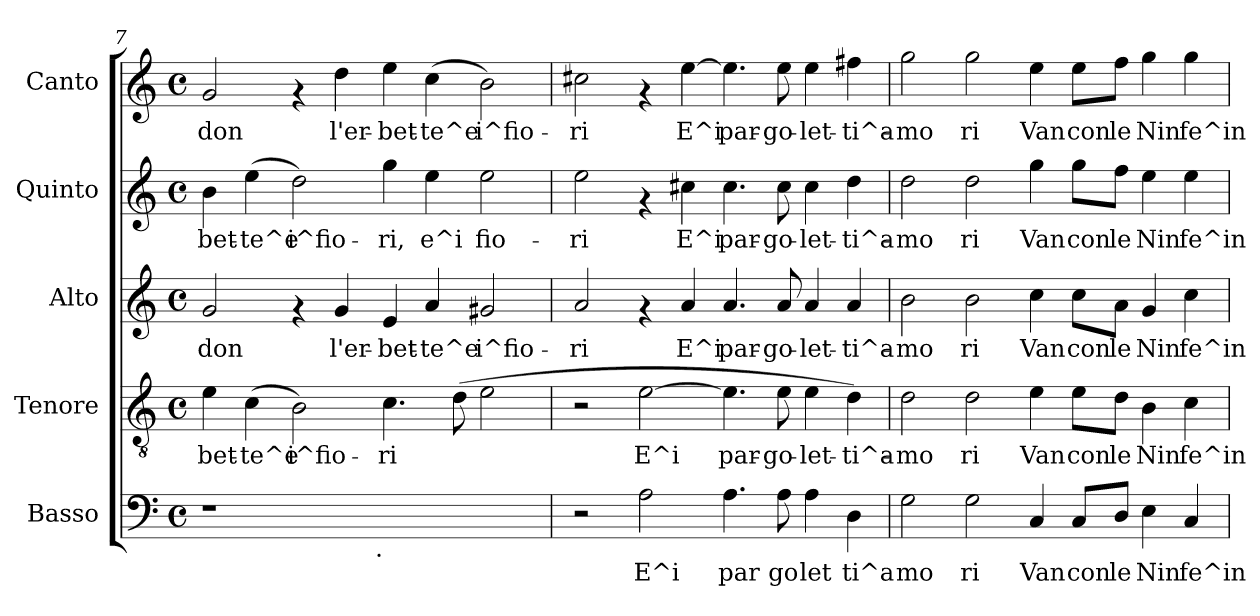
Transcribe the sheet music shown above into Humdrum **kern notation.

**kern	**text	**kern	**text	**kern	**text	**kern	**text	**kern	**text
*part5	*part5	*part4	*part4	*part3	*part3	*part2	*part2	*part1	*part1
*staff5	*staff5	*staff4	*staff4	*staff3	*staff3	*staff2	*staff2	*staff1	*staff1
*I"Basso	*	*I"Tenore	*	*I"Alto	*	*I"Quinto	*	*I"Canto	*
*clefF4	*	*clefGv2	*	*clefG2	*	*clefG2	*	*clefG2	*
*k[]	*	*k[]	*	*k[]	*	*k[]	*	*k[]	*
*C:	*	*C:	*	*C:	*	*C:	*	*C:	*
*M4/4	*	*M4/4	*	*M4/4	*	*M4/4	*	*M4/4	*
*met(c)	*	*met(c)	*	*met(c)	*	*met(c)	*	*met(c)	*
=7	=7	=7	=7	=7	=7	=7	=7	=7	=7
!	!	!	!LO:LY:b:cj	!	!LO:LY:b:cj	!	!LO:LY:b:cj	!	!LO:LY:b:cj
*^	*	*	*	*	*	*	*	*	*
1r	2ryy	.	4e\	-bet-	2g/	-don	4b\	-bet-	2g/	-don
!	!	!	!	!LO:LY:b:cj	!	!	!	!LO:LY:b:cj	!	!
.	.	.	(<4c\	-te^e	.	.	(<4ee\	-te^e	.	.
!	!	!	!	!LO:LY:b:cj	!	!	!	!LO:LY:b:cj	!	!
.	4ryy	.	2B\)	i^fio-	4rf	.	2dd\)	i^fio-	4rf	.
!	!	!	!	!	!	!LO:LY:b:cj	!	!	!	!LO:LY:b:cj
.	8...ryy	.	.	.	4g/	l'er-	.	.	4dd\	l'er-
!	!LO:TX:b:t=.	!	!	!	!	!	!	!	!	!
.	1ryy	.	.	.	.	.	.	.	.	.
!	!	!	!	!LO:LY:b:cj	!	!LO:LY:b:cj	!	!LO:LY:b:cj	!	!LO:LY:b:cj
1ryy	.	.	4.c\	-ri	4e/	-bet-	4gg\	-ri,	4ee\	-bet-
!	!	!	!	!	!	!LO:LY:b:cj	!	!LO:LY:b:cj	!	!LO:LY:b:cj
.	.	.	.	.	4a/	-te^e	4ee\	e^i	(<4cc\	-te^e
!	!	!	!	!LO:LY:b:cj	!	!	!	!	!	!
.	.	.	(<8d\	.	.	.	.	.	.	.
!	!	!	!	!LO:LY:b:cj	!	!LO:LY:b:cj	!	!LO:LY:b:cj	!	!LO:LY:b:cj
.	.	.	2e\	.	2g#X/	i^fio-	2ee\	fio-	2b\)	i^fio-
.	64ryy	.	.	.	.	.	.	.	.	.
=8	=8	=8	=8	=8	=8	=8	=8	=8	=8	=8
!	!	!	!	!	!	!LO:LY:b:cj	!	!LO:LY:b:cj	!	!LO:LY:b:cj
*v	*v	*	*	*	*	*	*	*	*	*
2r	.	2r	.	2a/	-ri	2ee\	-ri	2cc#X\	-ri
!	!LO:LY:b:cj	!	!LO:LY:b:cj	!	!	!	!	!	!
2A\	E^i	[>2e\	E^i	4rf	.	4rf	.	4rf	.
!	!	!	!	!	!LO:LY:b:cj	!	!LO:LY:b:cj	!	!LO:LY:b:cj
.	.	.	.	4a/	E^i	4cc#X\	E^i	[<4ee\	E^i
!	!LO:LY:b:cj	!	!LO:LY:b:cj	!	!LO:LY:b:cj	!	!LO:LY:b:cj	!	!LO:LY:b:cj
4.A\	par	4.e\]	par-	4.a/	par-	4.cc#\	par-	4.ee\]	par-
!	!LO:LY:b:cj	!	!LO:LY:b:cj	!	!LO:LY:b:cj	!	!LO:LY:b:cj	!	!LO:LY:b:cj
8A\	go	8e\	-go-	8a/	-go-	8cc#\	-go-	8ee\	-go-
!	!LO:LY:b:cj	!	!LO:LY:b:cj	!	!LO:LY:b:cj	!	!LO:LY:b:cj	!	!LO:LY:b:cj
4A\	let	4e\	-let-	4a/	-let-	4cc#\	-let-	4ee\	-let-
!	!LO:LY:b:cj	!	!LO:LY:b:cj	!	!LO:LY:b:cj	!	!LO:LY:b:cj	!	!LO:LY:b:cj
4D\	ti^a	4d\)	-ti^a-	4a/	-ti^a-	4dd\	-ti^a-	4ff#X\	-ti^a-
!!LO:PB:g=z
=9	=9	=9	=9	=9	=9	=9	=9	=9	=9
!	!LO:LY:b:cj	!	!LO:LY:b:cj	!	!LO:LY:b:cj	!	!LO:LY:b:cj	!	!LO:LY:b:cj
2G\	mo	2d\	-mo	2b\	-mo	2dd\	-mo	2gg\	-mo
!	!LO:LY:b:cj	!	!LO:LY:b:cj	!	!LO:LY:b:cj	!	!LO:LY:b:cj	!	!LO:LY:b:cj
2G\	ri	2d\	ri	2b\	ri	2dd\	ri	2gg\	ri
!	!LO:LY:b:cj	!	!LO:LY:b:cj	!	!LO:LY:b:cj	!	!LO:LY:b:cj	!	!LO:LY:b:cj
4C/	Van	4e\	Van	4cc\	Van	4gg\	Van	4ee\	Van
!	!LO:LY:b:cj	!	!LO:LY:b:cj	!	!LO:LY:b:cj	!	!LO:LY:b:cj	!	!LO:LY:b:cj
8C/L	con	8e\L	con	8cc\L	con	8gg\L	con	8ee\L	con
!	!LO:LY:b:cj	!	!LO:LY:b:cj	!	!LO:LY:b:cj	!	!LO:LY:b:cj	!	!LO:LY:b:cj
8D/J	le	8d\J	le	8a\J	le	8ff\J	le	8ff\J	le
!	!LO:LY:b:cj	!	!LO:LY:b:cj	!	!LO:LY:b:cj	!	!LO:LY:b:cj	!	!LO:LY:b:cj
4E\	Nin	4B\	Nin	4g/	Nin	4ee\	Nin	4gg\	Nin
!	!LO:LY:b:cj	!	!LO:LY:b:cj	!	!LO:LY:b:cj	!	!LO:LY:b:cj	!	!LO:LY:b:cj
4C/	fe^in	4c\	fe^in	4cc\	fe^in	4ee\	fe^in	4gg\	fe^in
=	=	=	=	=	=	=	=	=	=
*-	*-	*-	*-	*-	*-	*-	*-	*-	*-
